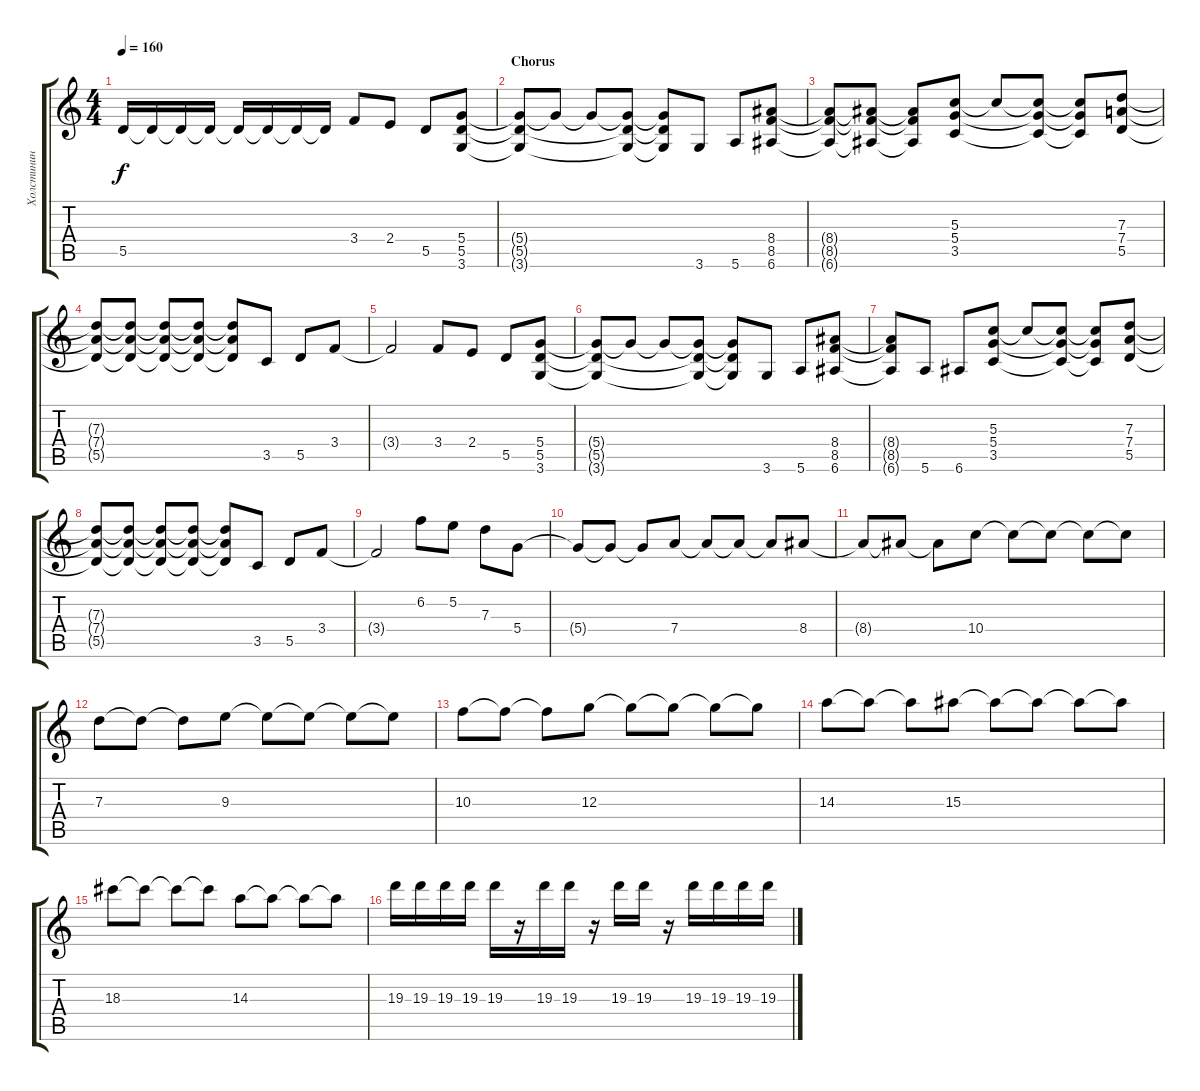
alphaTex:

\track ("Холстинин (Guitar 2)" "Холстинин ") {instrument distortionguitar}
\staff {score tabs}
\tuning (E4 B3 G3 D3 A2 E2) {hide}
\ts (4 4)
\tempo 160
\clef g2
\ks c
5.5{t}.16{dy f} 5.5{t}.16 5.5{t}.16 5.5{t}.16 5.5{t}.16 5.5{t}.16 5.5{t}.16 5.5{t}.16 3.4.8 2.4.8 5.5.8 (5.4 5.5 3.6).8 |
\section ("" "Chorus")
(5.4{t} 5.5{t} 3.6{t}).8 5.4{t}.8 5.4{t}.8 (5.4{t} 5.5{t} 3.6{t}).8 (5.4{t} 5.5{t} 3.6{t}).8 3.6.8 5.6.8 (8.4 8.5 6.6).8 |
(8.4{t} 8.5{t} 6.6{t}).8 (8.4{t} 8.5{t} 6.6{t}).8 (8.4{t} 8.5{t} 6.6{t}).8 (5.3 5.4 3.5).8 5.3{t}.8 (5.3{t} 5.4{t} 3.5{t}).8 (5.3{t} 5.4{t} 3.5{t}).8 (7.3 7.4 5.5).8 |
(7.3{t} 7.4{t} 5.5{t}).8 (7.3{t} 7.4{t} 5.5{t}).8 (7.3{t} 7.4{t} 5.5{t}).8 (7.3{t} 7.4{t} 5.5{t}).8 (7.3{t} 7.4{t} 5.5{t}).8 3.5.8 5.5.8 3.4.8 |
3.4{t}.2 3.4.8 2.4.8 5.5.8 (5.4 5.5 3.6).8 |
(5.4{t} 5.5{t} 3.6{t}).8 5.4{t}.8 5.4{t}.8 (5.4{t} 5.5{t} 3.6{t}).8 (5.4{t} 5.5{t} 3.6{t}).8 3.6.8 5.6.8 (8.4 8.5 6.6).8 |
(8.4{t} 8.5{t} 6.6{t}).8 5.6.8 6.6.8 (5.3 5.4 3.5).8 5.3{t}.8 (5.3{t} 5.4{t} 3.5{t}).8 (5.3{t} 5.4{t} 3.5{t}).8 (7.3 7.4 5.5).8 |
(7.3{t} 7.4{t} 5.5{t}).8 (7.3{t} 7.4{t} 5.5{t}).8 (7.3{t} 7.4{t} 5.5{t}).8 (7.3{t} 7.4{t} 5.5{t}).8 (7.3{t} 7.4{t} 5.5{t}).8 3.5.8 5.5.8 3.4.8 |
3.4{t}.2 6.2.8 5.2.8 7.3.8 5.4.8 |
5.4{t}.8 5.4{t}.8 5.4{t}.8 7.4.8 7.4{t}.8 7.4{t}.8 7.4{t}.8 8.4.8 |
8.4{t}.8 8.4{t}.8 8.4{t}.8 10.4.8 10.4{t}.8 10.4{t}.8 10.4{t}.8 10.4{t}.8 |
7.3.8 7.3{t}.8 7.3{t}.8 9.3.8 9.3{t}.8 9.3{t}.8 9.3{t}.8 9.3{t}.8 |
10.3.8 10.3{t}.8 10.3{t}.8 12.3.8 12.3{t}.8 12.3{t}.8 12.3{t}.8 12.3{t}.8 |
14.3.8 14.3{t}.8 14.3{t}.8 15.3.8 15.3{t}.8 15.3{t}.8 15.3{t}.8 15.3{t}.8 |
18.3.8 18.3{t}.8 18.3{t}.8 18.3{t}.8 14.3.8 14.3{t}.8 14.3{t}.8 14.3{t}.8 |
19.3.16 19.3.16 19.3.16 19.3.16 19.3.16 r.16 19.3.16 19.3.16 r.16 19.3.16 19.3.16 r.16 19.3.16 19.3.16 19.3.16 19.3.16
